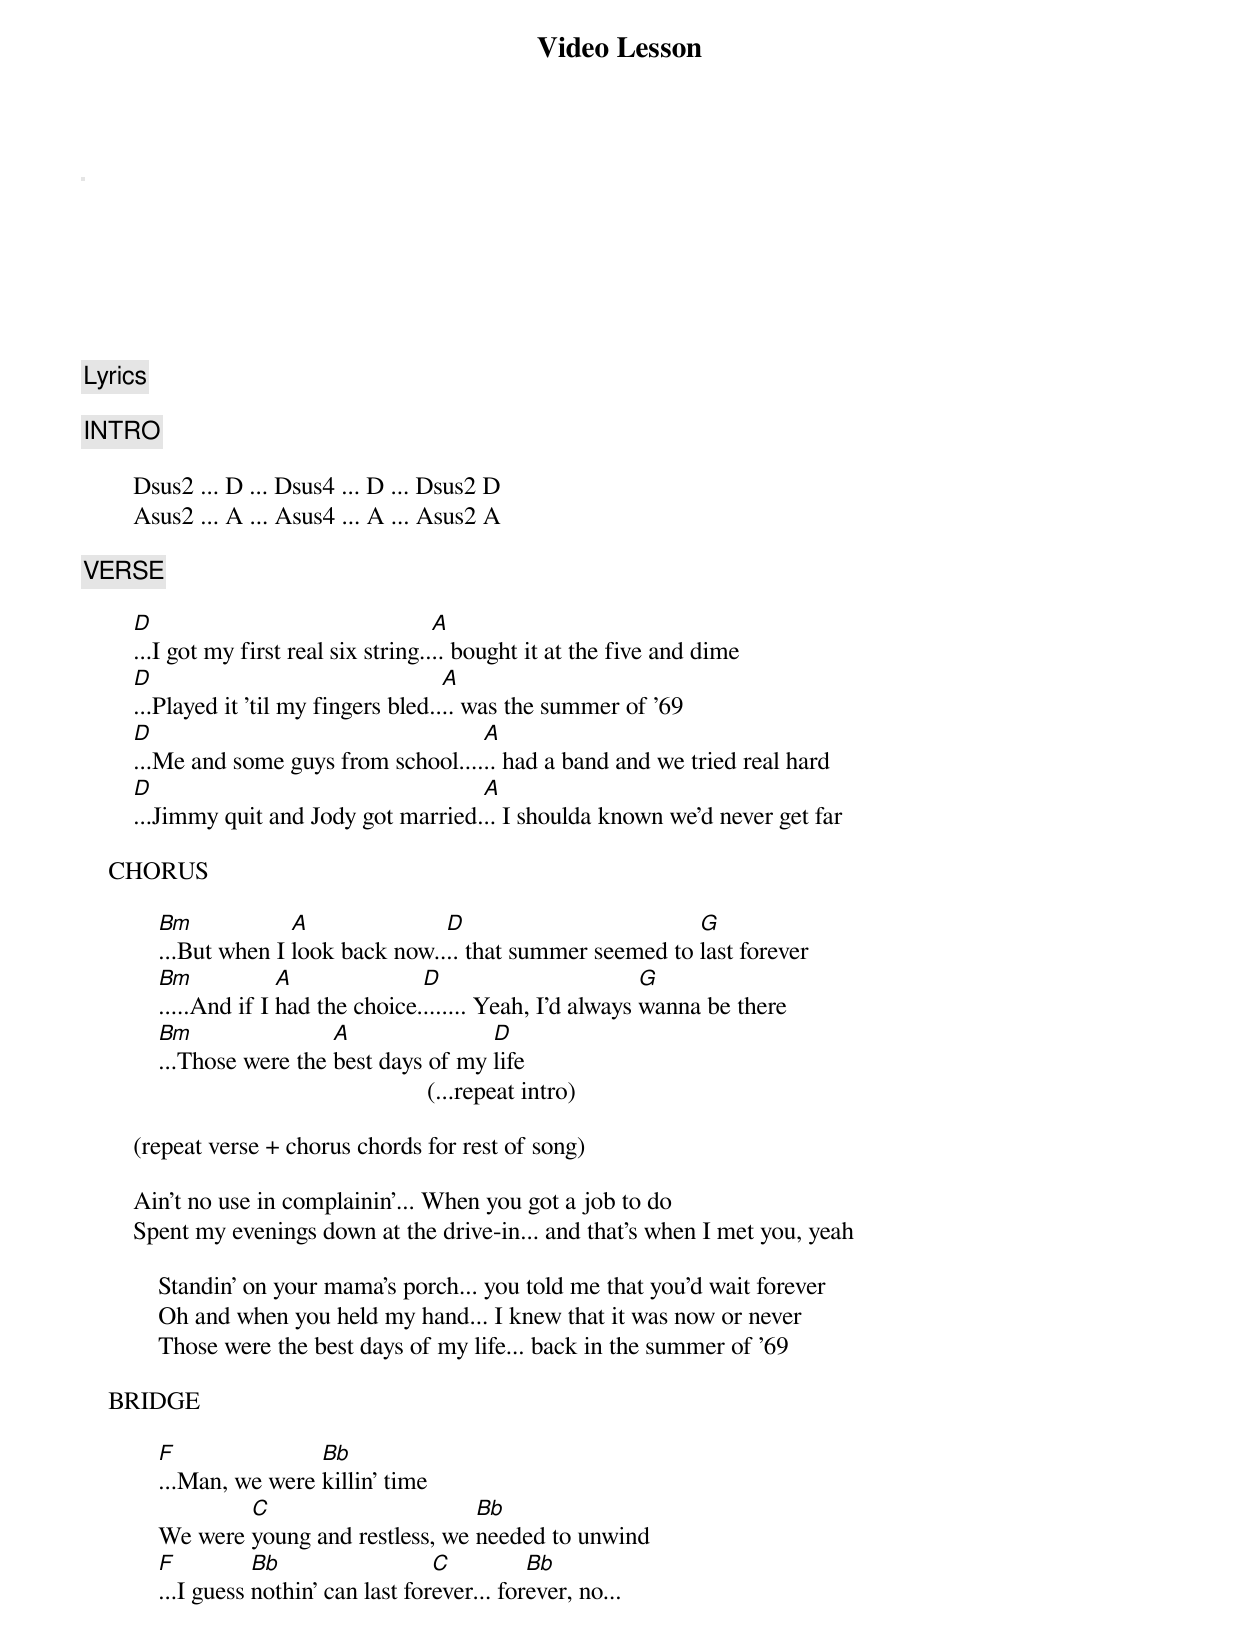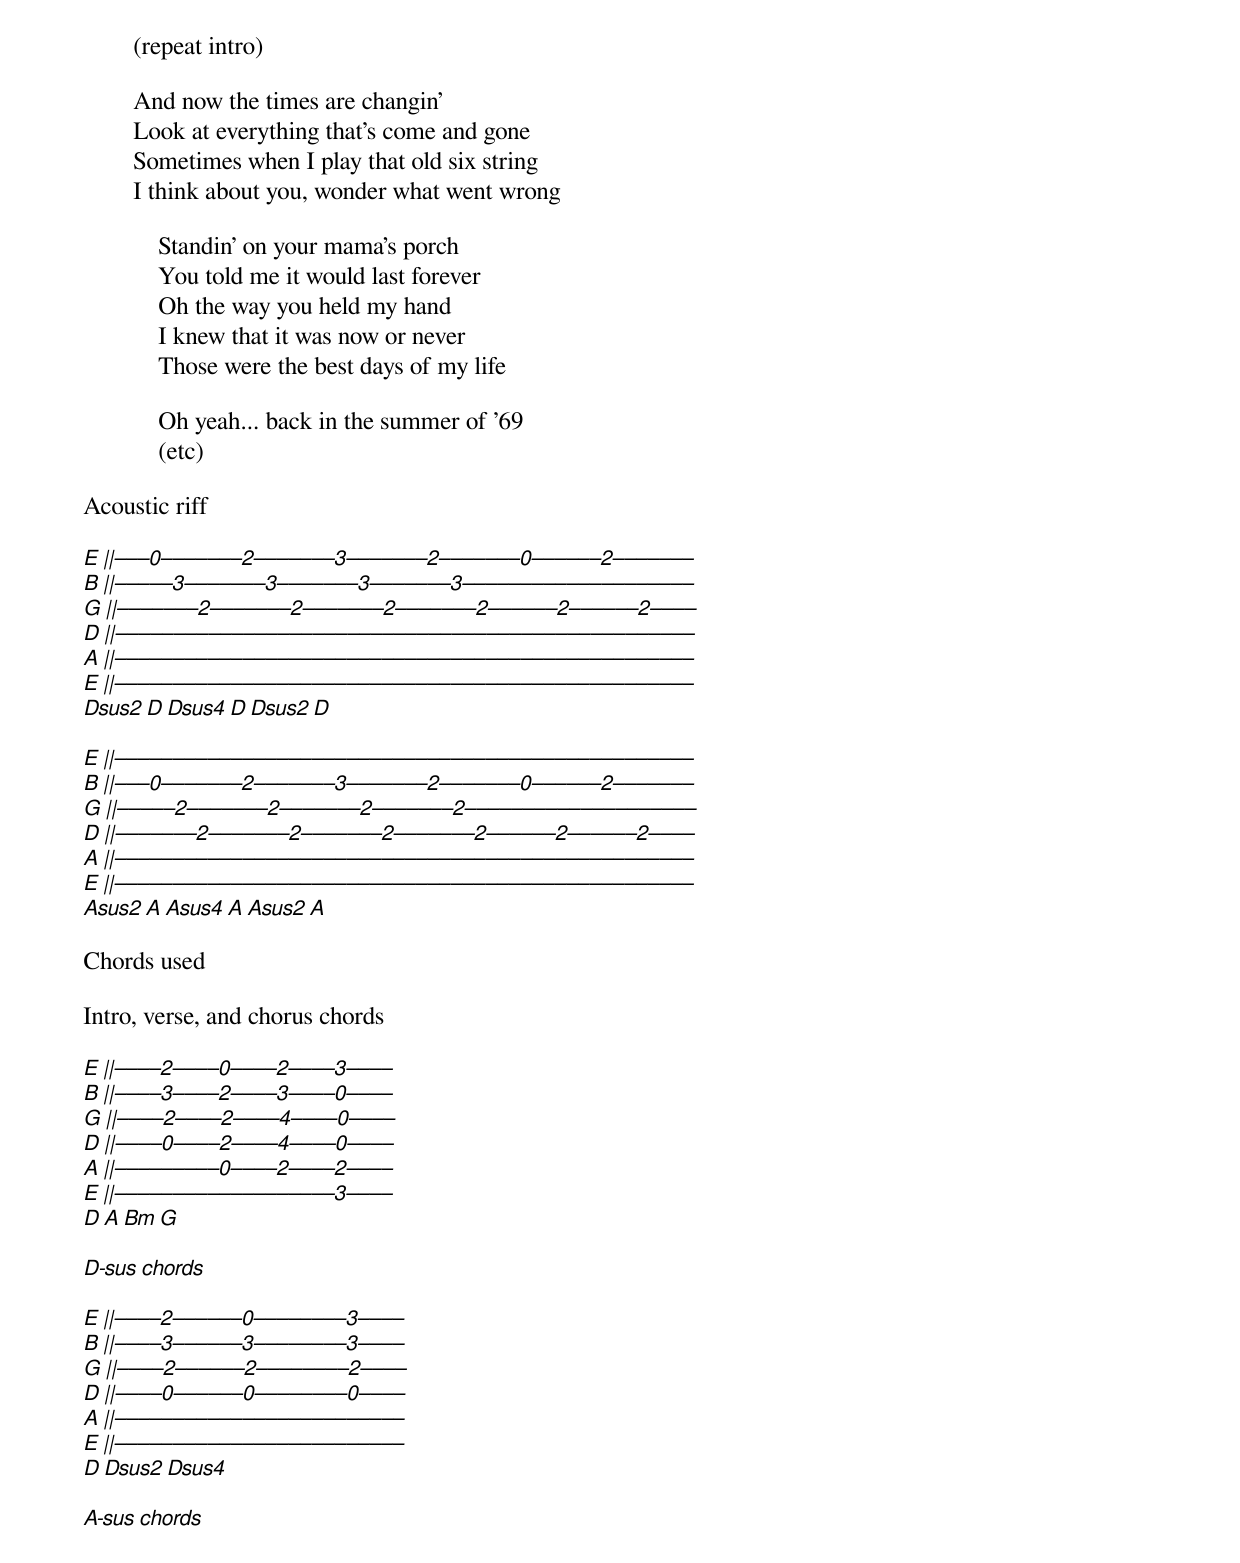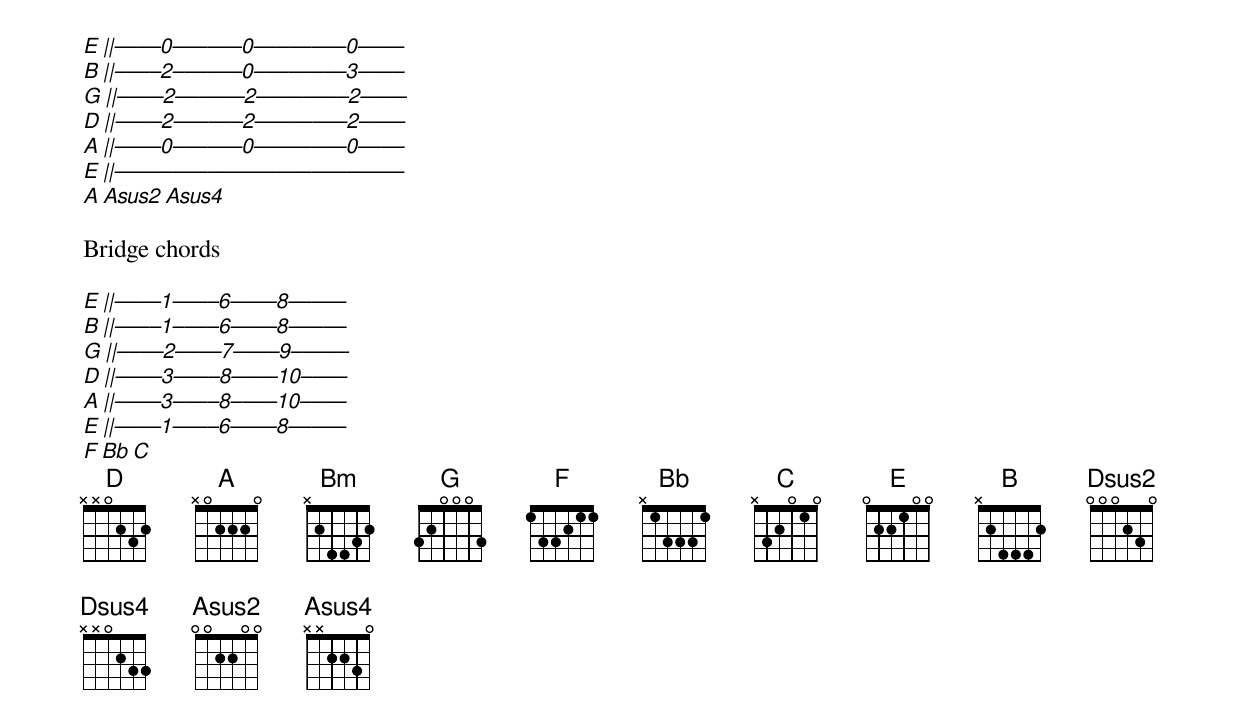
Video Lesson

<iframe width="560" height="315" src="https://www.youtube.com/embed/lD1ioBlmSJE?showinfo=0" frameborder="0" allowfullscreen></iframe>



{% include pdf-module.html has_patreon_url=page.patreon_lesson_url patreon_url=page.patreon_lesson_url song_name=page.song_title %}




Lyrics

    INTRO

        Dsus2 ... D ... Dsus4 ... D ... Dsus2 D
        Asus2 ... A ... Asus4 ... A ... Asus2 A

    VERSE

        D                                  A
        ...I got my first real six string.... bought it at the five and dime
        D                                  A
        ...Played it 'til my fingers bled.... was the summer of '69
        D                                  A
        ...Me and some guys from school...... had a band and we tried real hard
        D                                  A
        ...Jimmy quit and Jody got married... I shoulda known we'd never get far

    CHORUS

            Bm            A              D                        G
            ...But when I look back now.... that summer seemed to last forever
            Bm            A              D                        G
            .....And if I had the choice........ Yeah, I'd always wanna be there
            Bm                A               D
            ...Those were the best days of my life
                                                       (...repeat intro)

        (repeat verse + chorus chords for rest of song)

        Ain't no use in complainin'... When you got a job to do
        Spent my evenings down at the drive-in... and that's when I met you, yeah

            Standin' on your mama's porch... you told me that you'd wait forever
            Oh and when you held my hand... I knew that it was now or never
            Those were the best days of my life... back in the summer of '69

    BRIDGE

            F               Bb
            ...Man, we were killin' time
                    C                      Bb
            We were young and restless, we needed to unwind
            F          Bb                  C          Bb
            ...I guess nothin' can last forever... forever, no...

        (repeat intro)

        And now the times are changin'
        Look at everything that's come and gone
        Sometimes when I play that old six string
        I think about you, wonder what went wrong

            Standin' on your mama's porch
            You told me it would last forever
            Oh the way you held my hand
            I knew that it was now or never
            Those were the best days of my life

            Oh yeah... back in the summer of '69
            (etc)

Acoustic riff

    E ||–––0–––––––2–––––––3–––––––2–––––––0––––––2–––––––
    B ||–––––3–––––––3–––––––3–––––––3––––––––––––––––––––
    G ||–––––––2–––––––2–––––––2–––––––2––––––2––––––2––––
    D ||––––––––––––––––––––––––––––––––––––––––––––––––––
    A ||––––––––––––––––––––––––––––––––––––––––––––––––––
    E ||––––––––––––––––––––––––––––––––––––––––––––––––––
           Dsus2     D     Dsus4     D     Dsus2    D

    E ||––––––––––––––––––––––––––––––––––––––––––––––––––
    B ||–––0–––––––2–––––––3–––––––2–––––––0––––––2–––––––
    G ||–––––2–––––––2–––––––2–––––––2––––––––––––––––––––
    D ||–––––––2–––––––2–––––––2–––––––2––––––2––––––2––––
    A ||––––––––––––––––––––––––––––––––––––––––––––––––––
    E ||––––––––––––––––––––––––––––––––––––––––––––––––––
           Asus2     A     Asus4     A     Asus2    A

Chords used

Intro, verse, and chorus chords

    E ||––––2––––0––––2––––3––––
    B ||––––3––––2––––3––––0––––
    G ||––––2––––2––––4––––0––––
    D ||––––0––––2––––4––––0––––
    A ||–––––––––0––––2––––2––––
    E ||–––––––––––––––––––3––––
            D    A    Bm   G

D-sus chords

    E ||––––2––––––0––––––––3––––
    B ||––––3––––––3––––––––3––––
    G ||––––2––––––2––––––––2––––
    D ||––––0––––––0––––––––0––––
    A ||–––––––––––––––––––––––––
    E ||–––––––––––––––––––––––––
            D    Dsus2    Dsus4

A-sus chords

    E ||––––0––––––0––––––––0––––
    B ||––––2––––––0––––––––3––––
    G ||––––2––––––2––––––––2––––
    D ||––––2––––––2––––––––2––––
    A ||––––0––––––0––––––––0––––
    E ||–––––––––––––––––––––––––
            A    Asus2    Asus4

Bridge chords

    E ||––––1––––6––––8–––––
    B ||––––1––––6––––8–––––
    G ||––––2––––7––––9–––––
    D ||––––3––––8––––10––––
    A ||––––3––––8––––10––––
    E ||––––1––––6––––8–––––
            F    Bb   C
